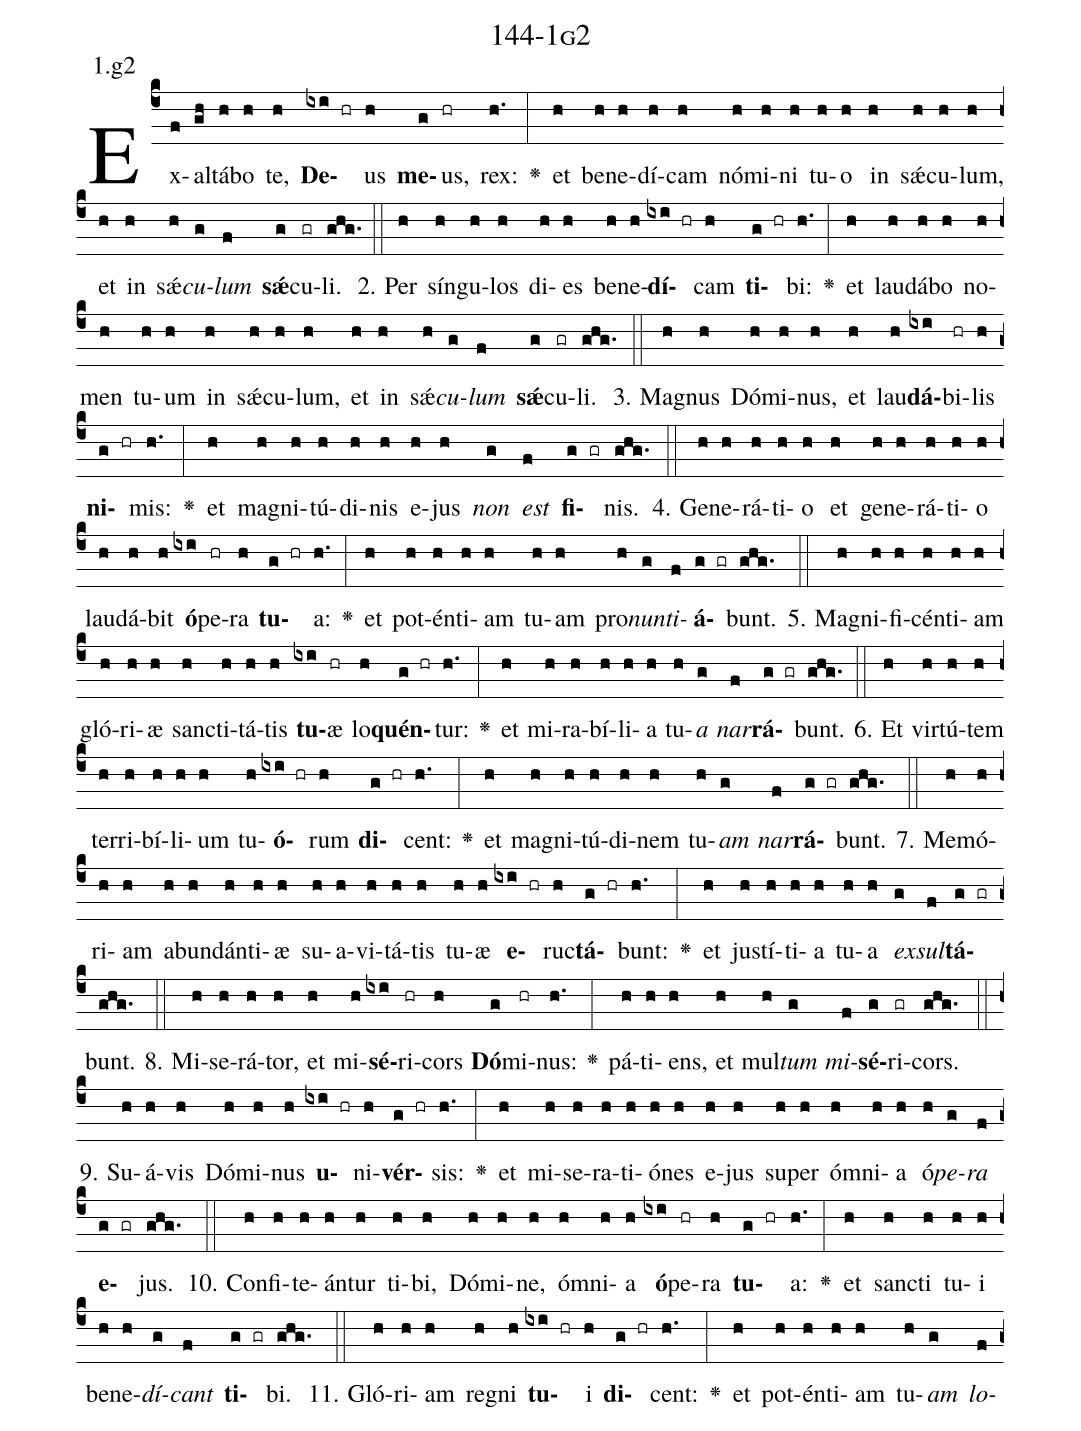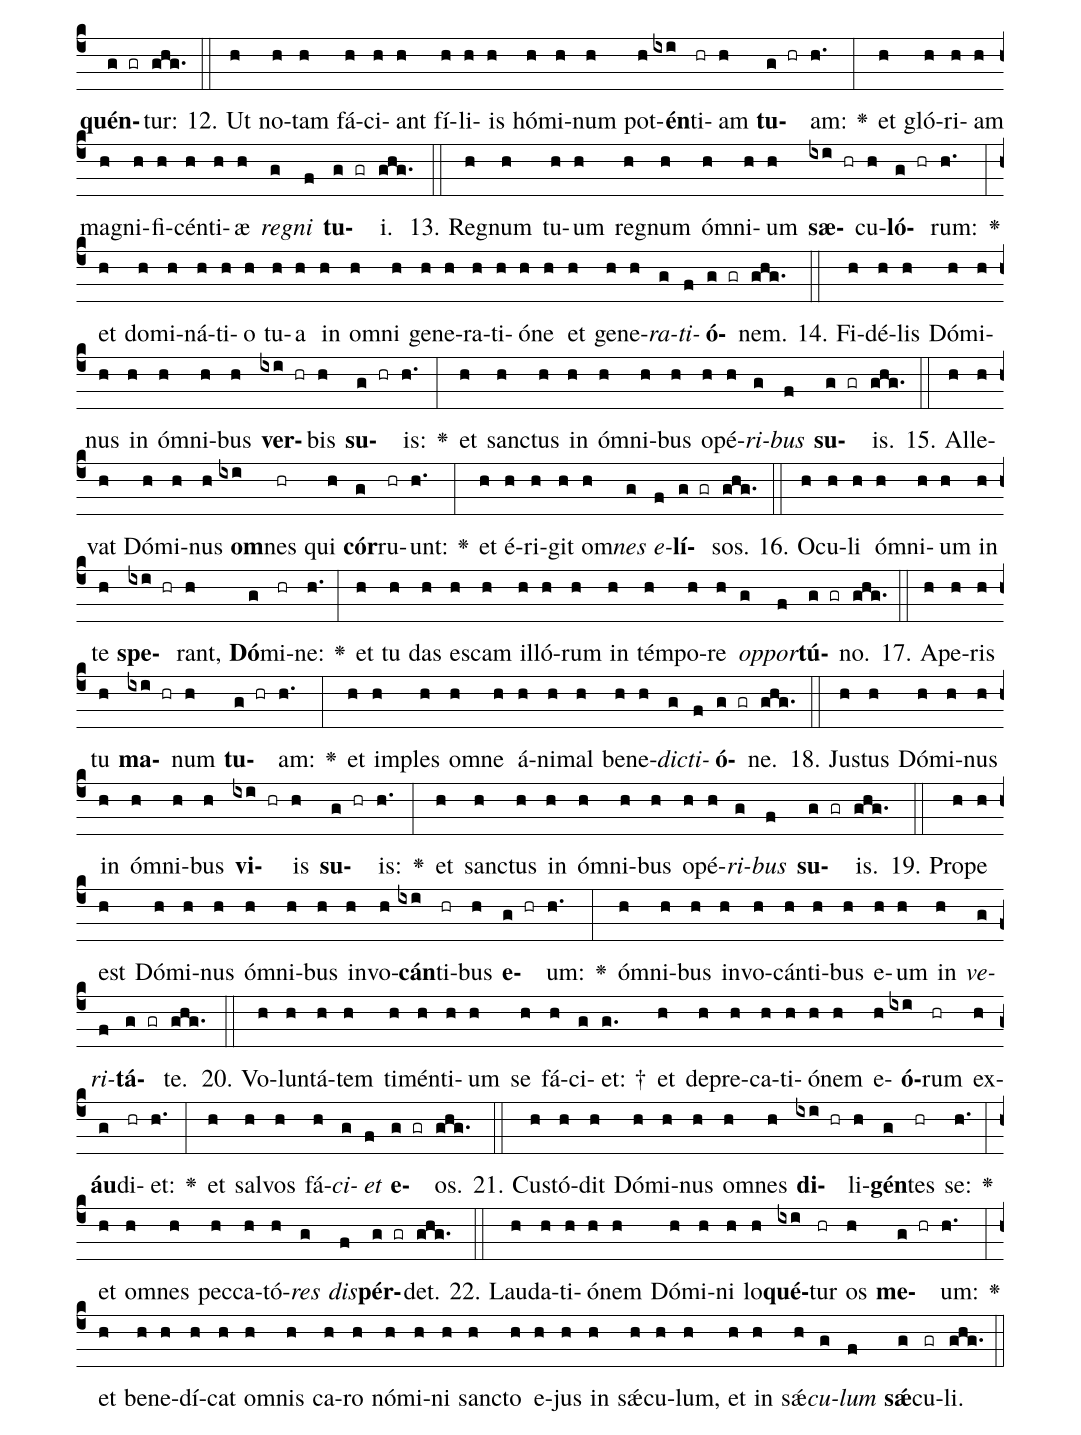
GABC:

name: 144-1g2;
annotation: 1.g2;
%%
(c4)Ex(f)al(gh)tá(h)bo(h) te,(h) <b>De</b>(ixi hr)us(h) <b>me</b>(g)us,(hr) rex:(h.) <v>\greheightstar</v>(:) et(h) be(h)ne(h)dí(h)cam(h) nó(h)mi(h)ni(h) tu(h)o(h) in(h) sǽ(h)cu(h)lum,(h) et(h) in(h) sǽ(h)<i>cu</i>(g)<i>lum</i>(f) <b>sǽ</b>(g)cu(gr)li.(ghg.) (::)
2. Per(h) sín(h)gu(h)los(h) di(h)es(h) be(h)ne(h)<b>dí</b>(ixi hr)cam(h) <b>ti</b>(g hr)bi:(h.) <v>\greheightstar</v>(:) et(h) lau(h)dá(h)bo(h) no(h)men(h) tu(h)um(h) in(h) sǽ(h)cu(h)lum,(h) et(h) in(h) sǽ(h)<i>cu</i>(g)<i>lum</i>(f) <b>sǽ</b>(g)cu(gr)li.(ghg.) (::)
3. Ma(h)gnus(h) Dó(h)mi(h)nus,(h) et(h) lau(h)<b>dá</b>(ixi)bi(hr)lis(h) <b>ni</b>(g hr)mis:(h.) <v>\greheightstar</v>(:) et(h) ma(h)gni(h)tú(h)di(h)nis(h) e(h)jus(h) <i>non</i>(g) <i>est</i>(f) <b>fi</b>(g gr)nis.(ghg.) (::)
4. Ge(h)ne(h)rá(h)ti(h)o(h) et(h) ge(h)ne(h)rá(h)ti(h)o(h) lau(h)dá(h)bit(h) <b>ó</b>(ixi)pe(hr)ra(h) <b>tu</b>(g hr)a:(h.) <v>\greheightstar</v>(:) et(h) pot(h)én(h)ti(h)am(h) tu(h)am(h) pro(h)<i>nun</i>(g)<i>ti</i>(f)<b>á</b>(g gr)bunt.(ghg.) (::)
5. Ma(h)gni(h)fi(h)cén(h)ti(h)am(h) gló(h)ri(h)æ(h) sanc(h)ti(h)tá(h)tis(h) <b>tu</b>(ixi)æ(hr) lo(h)<b>quén</b>(g hr)tur:(h.) <v>\greheightstar</v>(:) et(h) mi(h)ra(h)bí(h)li(h)a(h) tu(h)<i>a</i>(g) <i>nar</i>(f)<b>rá</b>(g gr)bunt.(ghg.) (::)
6. Et(h) vir(h)tú(h)tem(h) ter(h)ri(h)bí(h)li(h)um(h) tu(h)<b>ó</b>(ixi hr)rum(h) <b>di</b>(g hr)cent:(h.) <v>\greheightstar</v>(:) et(h) ma(h)gni(h)tú(h)di(h)nem(h) tu(h)<i>am</i>(g) <i>nar</i>(f)<b>rá</b>(g gr)bunt.(ghg.) (::)
7. Me(h)mó(h)ri(h)am(h) ab(h)un(h)dán(h)ti(h)æ(h) su(h)a(h)vi(h)tá(h)tis(h) tu(h)æ(h) <b>e</b>(ixi hr)ruc(h)<b>tá</b>(g hr)bunt:(h.) <v>\greheightstar</v>(:) et(h) jus(h)tí(h)ti(h)a(h) tu(h)a(h) <i>ex</i>(g)<i>sul</i>(f)<b>tá</b>(g gr)bunt.(ghg.) (::)
8. Mi(h)se(h)rá(h)tor,(h) et(h) mi(h)<b>sé</b>(ixi)ri(hr)cors(h) <b>Dó</b>(g)mi(hr)nus:(h.) <v>\greheightstar</v>(:) pá(h)ti(h)ens,(h) et(h) mul(h)<i>tum</i>(g) <i>mi</i>(f)<b>sé</b>(g)ri(gr)cors.(ghg.) (::)
9. Su(h)á(h)vis(h) Dó(h)mi(h)nus(h) <b>u</b>(ixi hr)ni(h)<b>vér</b>(g hr)sis:(h.) <v>\greheightstar</v>(:) et(h) mi(h)se(h)ra(h)ti(h)ó(h)nes(h) e(h)jus(h) su(h)per(h) óm(h)ni(h)a(h) ó(h)<i>pe</i>(g)<i>ra</i>(f) <b>e</b>(g gr)jus.(ghg.) (::)
10. Con(h)fi(h)te(h)án(h)tur(h) ti(h)bi,(h) Dó(h)mi(h)ne,(h) óm(h)ni(h)a(h) <b>ó</b>(ixi)pe(hr)ra(h) <b>tu</b>(g hr)a:(h.) <v>\greheightstar</v>(:) et(h) sanc(h)ti(h) tu(h)i(h) be(h)ne(h)<i>dí</i>(g)<i>cant</i>(f) <b>ti</b>(g gr)bi.(ghg.) (::)
11. Gló(h)ri(h)am(h) re(h)gni(h) <b>tu</b>(ixi hr)i(h) <b>di</b>(g hr)cent:(h.) <v>\greheightstar</v>(:) et(h) pot(h)én(h)ti(h)am(h) tu(h)<i>am</i>(g) <i>lo</i>(f)<b>quén</b>(g gr)tur:(ghg.) (::)
12. Ut(h) no(h)tam(h) fá(h)ci(h)ant(h) fí(h)li(h)is(h) hó(h)mi(h)num(h) pot(h)<b>én</b>(ixi)ti(hr)am(h) <b>tu</b>(g hr)am:(h.) <v>\greheightstar</v>(:) et(h) gló(h)ri(h)am(h) ma(h)gni(h)fi(h)cén(h)ti(h)æ(h) <i>re</i>(g)<i>gni</i>(f) <b>tu</b>(g gr)i.(ghg.) (::)
13. Re(h)gnum(h) tu(h)um(h) re(h)gnum(h) óm(h)ni(h)um(h) <b>sæ</b>(ixi hr)cu(h)<b>ló</b>(g hr)rum:(h.) <v>\greheightstar</v>(:) et(h) do(h)mi(h)ná(h)ti(h)o(h) tu(h)a(h) in(h) om(h)ni(h) ge(h)ne(h)ra(h)ti(h)ó(h)ne(h) et(h) ge(h)ne(h)<i>ra</i>(g)<i>ti</i>(f)<b>ó</b>(g gr)nem.(ghg.) (::)
14. Fi(h)dé(h)lis(h) Dó(h)mi(h)nus(h) in(h) óm(h)ni(h)bus(h) <b>ver</b>(ixi hr)bis(h) <b>su</b>(g hr)is:(h.) <v>\greheightstar</v>(:) et(h) sanc(h)tus(h) in(h) óm(h)ni(h)bus(h) o(h)pé(h)<i>ri</i>(g)<i>bus</i>(f) <b>su</b>(g gr)is.(ghg.) (::)
15. Al(h)le(h)vat(h) Dó(h)mi(h)nus(h) <b>om</b>(ixi)nes(hr) qui(h) <b>cór</b>(g)ru(hr)unt:(h.) <v>\greheightstar</v>(:) et(h) é(h)ri(h)git(h) om(h)<i>nes</i>(g) <i>e</i>(f)<b>lí</b>(g gr)sos.(ghg.) (::)
16. O(h)cu(h)li(h) óm(h)ni(h)um(h) in(h) te(h) <b>spe</b>(ixi hr)rant,(h) <b>Dó</b>(g)mi(hr)ne:(h.) <v>\greheightstar</v>(:) et(h) tu(h) das(h) es(h)cam(h) il(h)ló(h)rum(h) in(h) tém(h)po(h)re(h) <i>op</i>(g)<i>por</i>(f)<b>tú</b>(g gr)no.(ghg.) (::)
17. A(h)pe(h)ris(h) tu(h) <b>ma</b>(ixi hr)num(h) <b>tu</b>(g hr)am:(h.) <v>\greheightstar</v>(:) et(h) im(h)ples(h) om(h)ne(h) á(h)ni(h)mal(h) be(h)ne(h)<i>dic</i>(g)<i>ti</i>(f)<b>ó</b>(g gr)ne.(ghg.) (::)
18. Jus(h)tus(h) Dó(h)mi(h)nus(h) in(h) óm(h)ni(h)bus(h) <b>vi</b>(ixi hr)is(h) <b>su</b>(g hr)is:(h.) <v>\greheightstar</v>(:) et(h) sanc(h)tus(h) in(h) óm(h)ni(h)bus(h) o(h)pé(h)<i>ri</i>(g)<i>bus</i>(f) <b>su</b>(g gr)is.(ghg.) (::)
19. Pro(h)pe(h) est(h) Dó(h)mi(h)nus(h) óm(h)ni(h)bus(h) in(h)vo(h)<b>cán</b>(ixi)ti(hr)bus(h) <b>e</b>(g hr)um:(h.) <v>\greheightstar</v>(:) óm(h)ni(h)bus(h) in(h)vo(h)cán(h)ti(h)bus(h) e(h)um(h) in(h) <i>ve</i>(g)<i>ri</i>(f)<b>tá</b>(g gr)te.(ghg.) (::)
20. Vo(h)lun(h)tá(h)tem(h) ti(h)mén(h)ti(h)um(h) se(h) fá(h)ci(g)et: †(g.) et(h) de(h)pre(h)ca(h)ti(h)ó(h)nem(h) e(h)<b>ó</b>(ixi)rum(hr) ex(h)<b>áu</b>(g)di(hr)et:(h.) <v>\greheightstar</v>(:) et(h) sal(h)vos(h) fá(h)<i>ci</i>(g)<i>et</i>(f) <b>e</b>(g gr)os.(ghg.) (::)
21. Cus(h)tó(h)dit(h) Dó(h)mi(h)nus(h) om(h)nes(h) <b>di</b>(ixi hr)li(h)<b>gén</b>(g)tes(hr) se:(h.) <v>\greheightstar</v>(:) et(h) om(h)nes(h) pec(h)ca(h)tó(h)<i>res</i>(g) <i>dis</i>(f)<b>pér</b>(g gr)det.(ghg.) (::)
22. Lau(h)da(h)ti(h)ó(h)nem(h) Dó(h)mi(h)ni(h) lo(h)<b>qué</b>(ixi)tur(hr) os(h) <b>me</b>(g hr)um:(h.) <v>\greheightstar</v>(:) et(h) be(h)ne(h)dí(h)cat(h) om(h)nis(h) ca(h)ro(h) nó(h)mi(h)ni(h) sanc(h)to(h) e(h)jus(h) in(h) sǽ(h)cu(h)lum,(h) et(h) in(h) sǽ(h)<i>cu</i>(g)<i>lum</i>(f) <b>sǽ</b>(g)cu(gr)li.(ghg.) (::)
